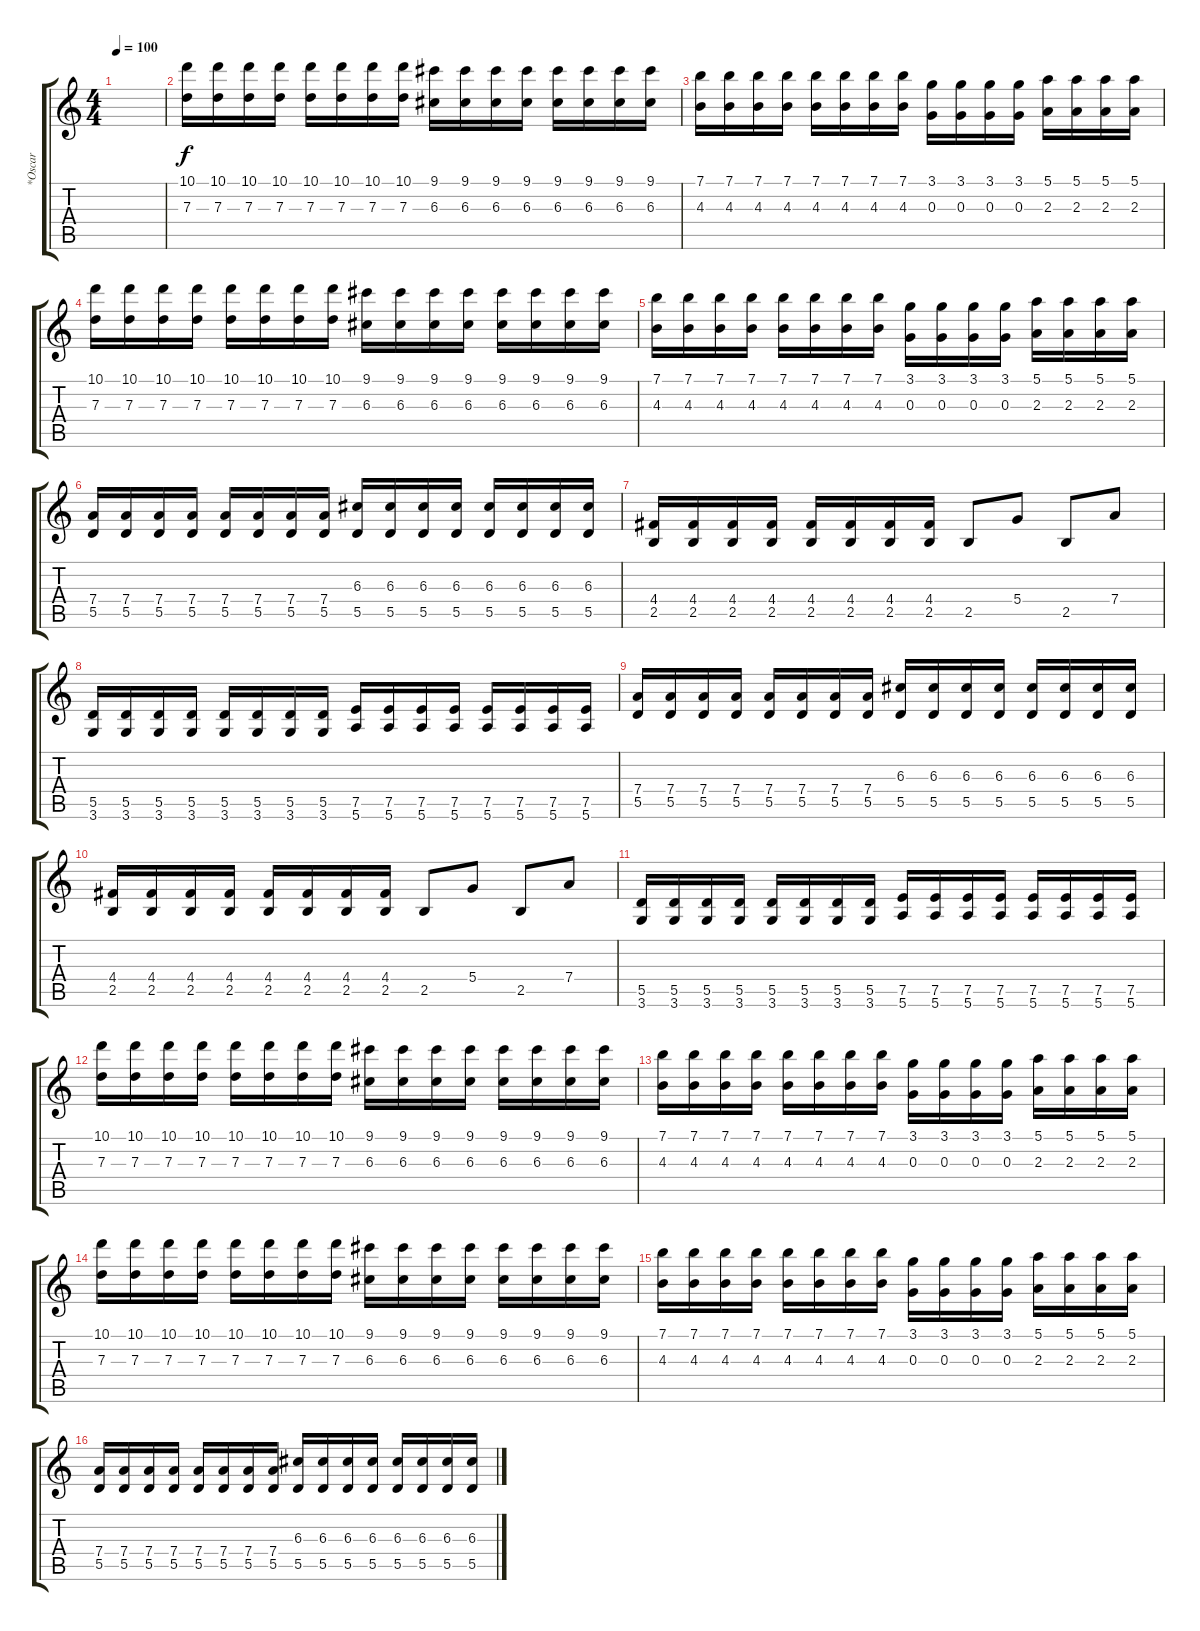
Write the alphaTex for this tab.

\track ("*Oscar" "*Oscar") {instrument distortionguitar}
\staff {score tabs}
\tuning (E4 B3 G3 D3 A2 E2) {hide}
\ts (4 4)
\tempo 100
\clef g2
\ks c
|
(10.1 7.3).16 (10.1 7.3).16 (10.1 7.3).16 (10.1 7.3).16 (10.1 7.3).16 (10.1 7.3).16 (10.1 7.3).16 (10.1 7.3).16 (9.1 6.3).16 (9.1 6.3).16 (9.1 6.3).16 (9.1 6.3).16 (9.1 6.3).16 (9.1 6.3).16 (9.1 6.3).16 (9.1 6.3).16 |
(7.1 4.3).16 (7.1 4.3).16 (7.1 4.3).16 (7.1 4.3).16 (7.1 4.3).16 (7.1 4.3).16 (7.1 4.3).16 (7.1 4.3).16 (3.1 0.3).16 (3.1 0.3).16 (3.1 0.3).16 (3.1 0.3).16 (5.1 2.3).16 (5.1 2.3).16 (5.1 2.3).16 (5.1 2.3).16 |
(10.1 7.3).16 (10.1 7.3).16 (10.1 7.3).16 (10.1 7.3).16 (10.1 7.3).16 (10.1 7.3).16 (10.1 7.3).16 (10.1 7.3).16 (9.1 6.3).16 (9.1 6.3).16 (9.1 6.3).16 (9.1 6.3).16 (9.1 6.3).16 (9.1 6.3).16 (9.1 6.3).16 (9.1 6.3).16 |
(7.1 4.3).16 (7.1 4.3).16 (7.1 4.3).16 (7.1 4.3).16 (7.1 4.3).16 (7.1 4.3).16 (7.1 4.3).16 (7.1 4.3).16 (3.1 0.3).16 (3.1 0.3).16 (3.1 0.3).16 (3.1 0.3).16 (5.1 2.3).16 (5.1 2.3).16 (5.1 2.3).16 (5.1 2.3).16 |
(7.4 5.5).16 (7.4 5.5).16 (7.4 5.5).16 (7.4 5.5).16 (7.4 5.5).16 (7.4 5.5).16 (7.4 5.5).16 (7.4 5.5).16 (6.3 5.5).16 (6.3 5.5).16 (6.3 5.5).16 (6.3 5.5).16 (6.3 5.5).16 (6.3 5.5).16 (6.3 5.5).16 (6.3 5.5).16 |
(4.4 2.5).16 (4.4 2.5).16 (4.4 2.5).16 (4.4 2.5).16 (4.4 2.5).16 (4.4 2.5).16 (4.4 2.5).16 (4.4 2.5).16 2.5.8 5.4.8 2.5.8 7.4.8 |
(5.5 3.6).16 (5.5 3.6).16 (5.5 3.6).16 (5.5 3.6).16 (5.5 3.6).16 (5.5 3.6).16 (5.5 3.6).16 (5.5 3.6).16 (7.5 5.6).16 (7.5 5.6).16 (7.5 5.6).16 (7.5 5.6).16 (7.5 5.6).16 (7.5 5.6).16 (7.5 5.6).16 (7.5 5.6).16 |
(7.4 5.5).16 (7.4 5.5).16 (7.4 5.5).16 (7.4 5.5).16 (7.4 5.5).16 (7.4 5.5).16 (7.4 5.5).16 (7.4 5.5).16 (6.3 5.5).16 (6.3 5.5).16 (6.3 5.5).16 (6.3 5.5).16 (6.3 5.5).16 (6.3 5.5).16 (6.3 5.5).16 (6.3 5.5).16 |
(4.4 2.5).16 (4.4 2.5).16 (4.4 2.5).16 (4.4 2.5).16 (4.4 2.5).16 (4.4 2.5).16 (4.4 2.5).16 (4.4 2.5).16 2.5.8 5.4.8 2.5.8 7.4.8 |
(5.5 3.6).16 (5.5 3.6).16 (5.5 3.6).16 (5.5 3.6).16 (5.5 3.6).16 (5.5 3.6).16 (5.5 3.6).16 (5.5 3.6).16 (7.5 5.6).16 (7.5 5.6).16 (7.5 5.6).16 (7.5 5.6).16 (7.5 5.6).16 (7.5 5.6).16 (7.5 5.6).16 (7.5 5.6).16 |
(10.1 7.3).16 (10.1 7.3).16 (10.1 7.3).16 (10.1 7.3).16 (10.1 7.3).16 (10.1 7.3).16 (10.1 7.3).16 (10.1 7.3).16 (9.1 6.3).16 (9.1 6.3).16 (9.1 6.3).16 (9.1 6.3).16 (9.1 6.3).16 (9.1 6.3).16 (9.1 6.3).16 (9.1 6.3).16 |
(7.1 4.3).16 (7.1 4.3).16 (7.1 4.3).16 (7.1 4.3).16 (7.1 4.3).16 (7.1 4.3).16 (7.1 4.3).16 (7.1 4.3).16 (3.1 0.3).16 (3.1 0.3).16 (3.1 0.3).16 (3.1 0.3).16 (5.1 2.3).16 (5.1 2.3).16 (5.1 2.3).16 (5.1 2.3).16 |
(10.1 7.3).16 (10.1 7.3).16 (10.1 7.3).16 (10.1 7.3).16 (10.1 7.3).16 (10.1 7.3).16 (10.1 7.3).16 (10.1 7.3).16 (9.1 6.3).16 (9.1 6.3).16 (9.1 6.3).16 (9.1 6.3).16 (9.1 6.3).16 (9.1 6.3).16 (9.1 6.3).16 (9.1 6.3).16 |
(7.1 4.3).16 (7.1 4.3).16 (7.1 4.3).16 (7.1 4.3).16 (7.1 4.3).16 (7.1 4.3).16 (7.1 4.3).16 (7.1 4.3).16 (3.1 0.3).16 (3.1 0.3).16 (3.1 0.3).16 (3.1 0.3).16 (5.1 2.3).16 (5.1 2.3).16 (5.1 2.3).16 (5.1 2.3).16 |
(7.4 5.5).16 (7.4 5.5).16 (7.4 5.5).16 (7.4 5.5).16 (7.4 5.5).16 (7.4 5.5).16 (7.4 5.5).16 (7.4 5.5).16 (6.3 5.5).16 (6.3 5.5).16 (6.3 5.5).16 (6.3 5.5).16 (6.3 5.5).16 (6.3 5.5).16 (6.3 5.5).16 (6.3 5.5).16
